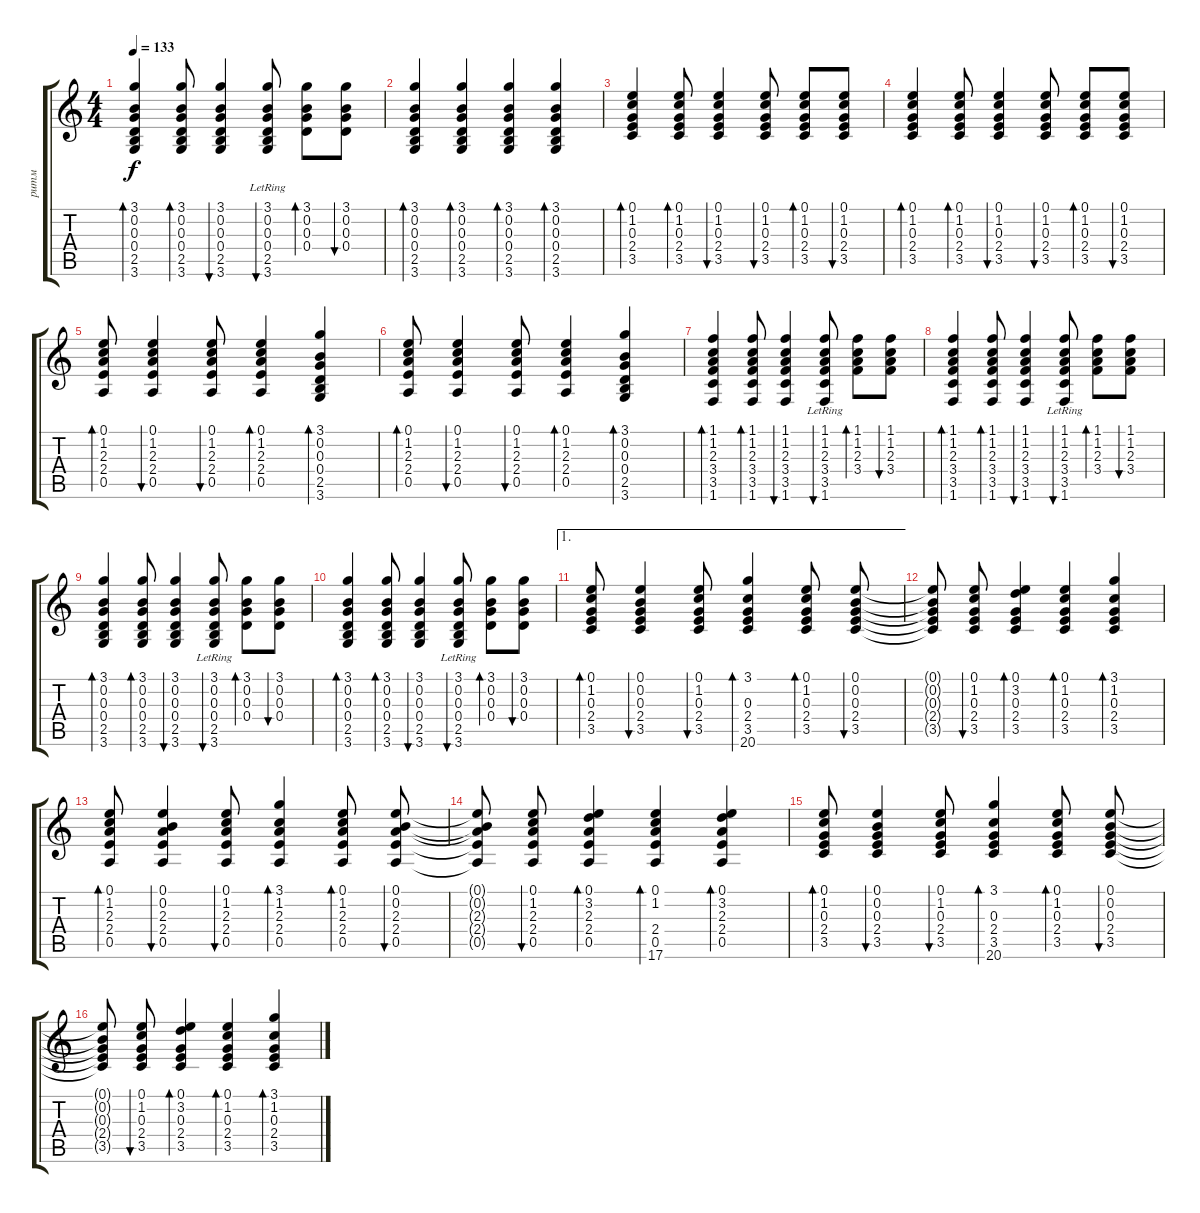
\track ("ритм" "ритм") {instrument acousticguitarsteel}
\staff {score tabs}
\tuning (E4 B3 G3 D3 A2 E2) {hide}
\ts (4 4)
\tempo 133
\clef g2
\ks c
(3.1 0.2 0.3 0.4 2.5 3.6).4{bd 60 dy f} (3.1 0.2 0.3 0.4 2.5 3.6).8{bd 60} (3.1 0.2 0.3 0.4 2.5 3.6).4{bu 60} (3.1 0.2 0.3 0.4 2.5{lr} 3.6{lr}).8{bu 60} (3.1 0.2 0.3 0.4).8{bd 60} (3.1 0.2 0.3 0.4).8{bu 60} |
(3.1 0.2 0.3 0.4 2.5 3.6).4{bd 60} (3.1 0.2 0.3 0.4 2.5 3.6).4{bd 60} (3.1 0.2 0.3 0.4 2.5 3.6).4{bd 60} (3.1 0.2 0.3 0.4 2.5 3.6).4{bd 60} |
(0.1 1.2 0.3 2.4 3.5).4{bd 60} (0.1 1.2 0.3 2.4 3.5).8{bd 60} (0.1 1.2 0.3 2.4 3.5).4{bu 60} (0.1 1.2 0.3 2.4 3.5).8{bu 60} (0.1 1.2 0.3 2.4 3.5).8{bd 60} (0.1 1.2 0.3 2.4 3.5).8{bu 60} |
(0.1 1.2 0.3 2.4 3.5).4{bd 60} (0.1 1.2 0.3 2.4 3.5).8{bd 60} (0.1 1.2 0.3 2.4 3.5).4{bu 60} (0.1 1.2 0.3 2.4 3.5).8{bu 60} (0.1 1.2 0.3 2.4 3.5).8{bd 60} (0.1 1.2 0.3 2.4 3.5).8{bu 60} |
(0.1 1.2 2.3 2.4 0.5).8{bd 60} (0.1 1.2 2.3 2.4 0.5).4{bu 60} (0.1 1.2 2.3 2.4 0.5).8{bu 60} (0.1 1.2 2.3 2.4 0.5).4{bd 60} (3.1 0.2 0.3 0.4 2.5 3.6).4{bd 60} |
(0.1 1.2 2.3 2.4 0.5).8{bd 60} (0.1 1.2 2.3 2.4 0.5).4{bu 60} (0.1 1.2 2.3 2.4 0.5).8{bu 60} (0.1 1.2 2.3 2.4 0.5).4{bd 60} (3.1 0.2 0.3 0.4 2.5 3.6).4{bd 60} |
(1.1 1.2 2.3 3.4 3.5 1.6).4{bd 60} (1.1 1.2 2.3 3.4 3.5 1.6).8{bd 60} (1.1 1.2 2.3 3.4 3.5 1.6).4{bu 60} (1.1 1.2 2.3 3.4 3.5{lr} 1.6{lr}).8{bu 60} (1.1 1.2 2.3 3.4).8{bd 60} (1.1 1.2 2.3 3.4).8{bu 60} |
(1.1 1.2 2.3 3.4 3.5 1.6).4{bd 60} (1.1 1.2 2.3 3.4 3.5 1.6).8{bd 60} (1.1 1.2 2.3 3.4 3.5 1.6).4{bu 60} (1.1 1.2 2.3 3.4 3.5{lr} 1.6{lr}).8{bu 60} (1.1 1.2 2.3 3.4).8{bd 60} (1.1 1.2 2.3 3.4).8{bu 60} |
(3.1 0.2 0.3 0.4 2.5 3.6).4{bd 60} (3.1 0.2 0.3 0.4 2.5 3.6).8{bd 60} (3.1 0.2 0.3 0.4 2.5 3.6).4{bu 60} (3.1 0.2 0.3 0.4 2.5{lr} 3.6{lr}).8{bu 60} (3.1 0.2 0.3 0.4).8{bd 60} (3.1 0.2 0.3 0.4).8{bu 60} |
(3.1 0.2 0.3 0.4 2.5 3.6).4{bd 60} (3.1 0.2 0.3 0.4 2.5 3.6).8{bd 60} (3.1 0.2 0.3 0.4 2.5 3.6).4{bu 60} (3.1 0.2 0.3 0.4 2.5{lr} 3.6{lr}).8{bu 60} (3.1 0.2 0.3 0.4).8{bd 60} (3.1 0.2 0.3 0.4).8{bu 60} |
\ae 1
(0.1 1.2 0.3 2.4 3.5).8{bd 60} (0.1 0.2 0.3 2.4 3.5).4{bu 60} (0.1 1.2 0.3 2.4 3.5).8{bu 60} (3.1 0.3 2.4 3.5 20.6).4{bd 60} (0.1 1.2 0.3 2.4 3.5).8{bd 60 beam split} (0.1 0.2 0.3 2.4 3.5).8{bu 60} |
(0.1{t} 0.2{t} 0.3{t} 2.4{t} 3.5{t}).8{beam split} (0.1 1.2 0.3 2.4 3.5).8{bu 60} (0.1 3.2 0.3 2.4 3.5).4{bd 60} (0.1 1.2 0.3 2.4 3.5).4{bd 60} (3.1 1.2 0.3 2.4 3.5).4{bd 60} |
(0.1 1.2 2.3 2.4 0.5).8{bd 60} (0.1 0.2 2.3 2.4 0.5).4{bu 60} (0.1 1.2 2.3 2.4 0.5).8{bu 60} (3.1 1.2 2.3 2.4 0.5).4{bd 60} (0.1 1.2 2.3 2.4 0.5).8{bd 60 beam split} (0.1 0.2 2.3 2.4 0.5).8{bu 60} |
(0.1{t} 0.2{t} 2.3{t} 2.4{t} 0.5{t}).8{beam split} (0.1 1.2 2.3 2.4 0.5).8{bu 60} (0.1 3.2 2.3 2.4 0.5).4{bd 60} (0.1 1.2 2.4 0.5 17.6).4{bd 60} (0.1 3.2 2.3 2.4 0.5).4{bd 60} |
(0.1 1.2 0.3 2.4 3.5).8{bd 60} (0.1 0.2 0.3 2.4 3.5).4{bu 60} (0.1 1.2 0.3 2.4 3.5).8{bu 60} (3.1 0.3 2.4 3.5 20.6).4{bd 60} (0.1 1.2 0.3 2.4 3.5).8{bd 60 beam split} (0.1 0.2 0.3 2.4 3.5).8{bu 60} |
(0.1{t} 0.2{t} 0.3{t} 2.4{t} 3.5{t}).8{beam split} (0.1 1.2 0.3 2.4 3.5).8{bu 60} (0.1 3.2 0.3 2.4 3.5).4{bd 60} (0.1 1.2 0.3 2.4 3.5).4{bd 60} (3.1 1.2 0.3 2.4 3.5).4{bd 60}
